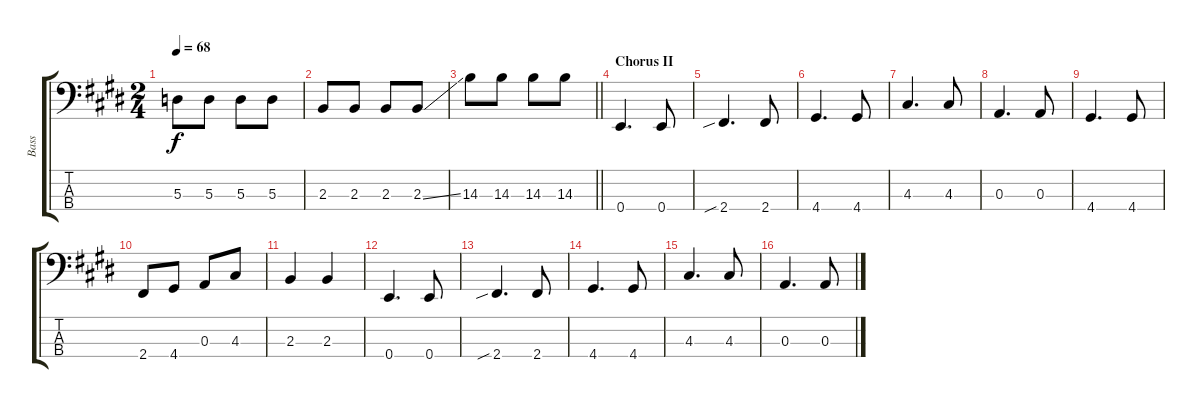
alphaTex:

\track ("Bass" "Bass") {instrument electricbassfinger}
\staff {score tabs}
\tuning (G2 D2 A1 E1) {hide}
\ts (2 4)
\tempo 68
\clef f4
\ks e
5.3.8{dy f} 5.3.8 5.3.8 5.3.8 |
2.3.8 2.3.8 2.3.8 2.3{ss}.8 |
\barLineRight lightlight
14.3.8 14.3.8 14.3.8 14.3.8 |
\section ("" "Chorus II")
0.4.4{d} 0.4.8 |
2.4{sib}.4{d} 2.4.8 |
4.4.4{d} 4.4.8 |
4.3.4{d} 4.3.8 |
0.3.4{d} 0.3.8 |
4.4.4{d} 4.4.8 |
2.4.8 4.4.8 0.3.8 4.3.8 |
2.3.4 2.3.4 |
0.4.4{d} 0.4.8 |
2.4{sib}.4{d} 2.4.8 |
4.4.4{d} 4.4.8 |
4.3.4{d} 4.3.8 |
0.3.4{d} 0.3.8
